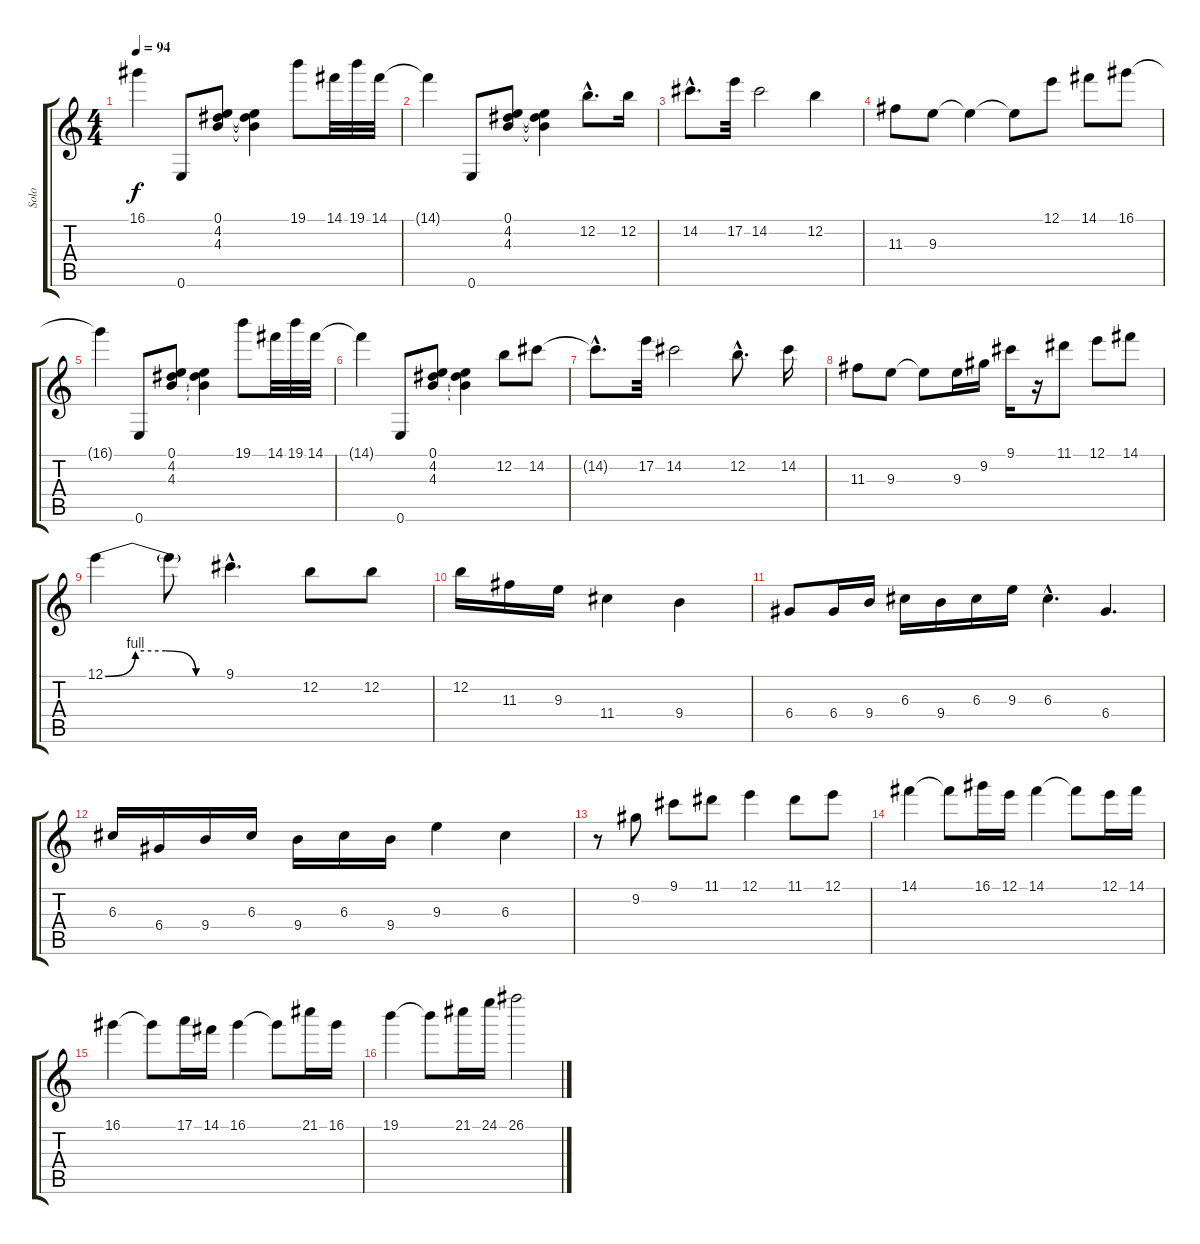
\track ("Solo" "Solo") {instrument distortionguitar}
\staff {score tabs}
\tuning (E4 B3 G3 D3 A2 E2) {hide}
\ts (4 4)
\tempo 94
\clef g2
\ks c
16.1{t}.4{dy f} 0.6.8 (0.1 4.2 4.3).8 (0.1{t} 4.2{t} 4.3{t}).4 19.1.8 14.1.32 19.1.32 14.1.32 |
14.1{t}.4 0.6.8 (0.1 4.2 4.3).8 (0.1{t} 4.2{t} 4.3{t}).4 12.2{hac}.8{d} 12.2.16 |
14.2{hac}.8{d} 17.2.32 14.2.2 12.2.4 |
11.3.8 9.3.8 9.3{t}.4 9.3{t}.8 12.1.8 14.1.8 16.1.8 |
16.1{t}.4 0.6.8 (0.1 4.2 4.3).8 (0.1{t} 4.2{t} 4.3{t}).4 19.1.8 14.1.32 19.1.32 14.1.32 |
14.1{t}.4 0.6.8 (0.1 4.2 4.3).8 (0.1{t} 4.2{t} 4.3{t}).4 12.2.8 14.2.8 |
14.2{hac t}.8{d} 17.2.32 14.2.2 12.2{hac}.8{d} 14.2.16 |
11.3.8 9.3.8 9.3{t}.8 9.3.16 9.2.16 9.1.16 r.16 11.1.8 12.1.8 14.1.8 |
12.1{be (custom 0 0 15 4 30 4 45 0 60 0)}.4 12.1{t}.8 9.1{hac}.4{d} 12.2.8 12.2.8 |
12.2.16 11.3.16 9.3.16 11.4.4 9.4.4 |
6.4.8 6.4.16 9.4.16 6.3.16 9.4.16 6.3.16 9.3.16 6.3{hac}.4{d} 6.4.4{d} |
6.3.16 6.4.16 9.4.16 6.3.16 9.4.16 6.3.16 9.4.16 9.3.4 6.3.4 |
r.8 9.2.8 9.1.8 11.1.8 12.1.4 11.1.8 12.1.8 |
14.1.4 14.1{t}.8 16.1.16 12.1.16 14.1.4 14.1{t}.8 12.1.16 14.1.16 |
16.1.4 16.1{t}.8 17.1.16 14.1.16 16.1.4 16.1{t}.8 21.1.16 16.1.16 |
19.1.4 19.1{t}.8 21.1.16 24.1.16 26.1.2
